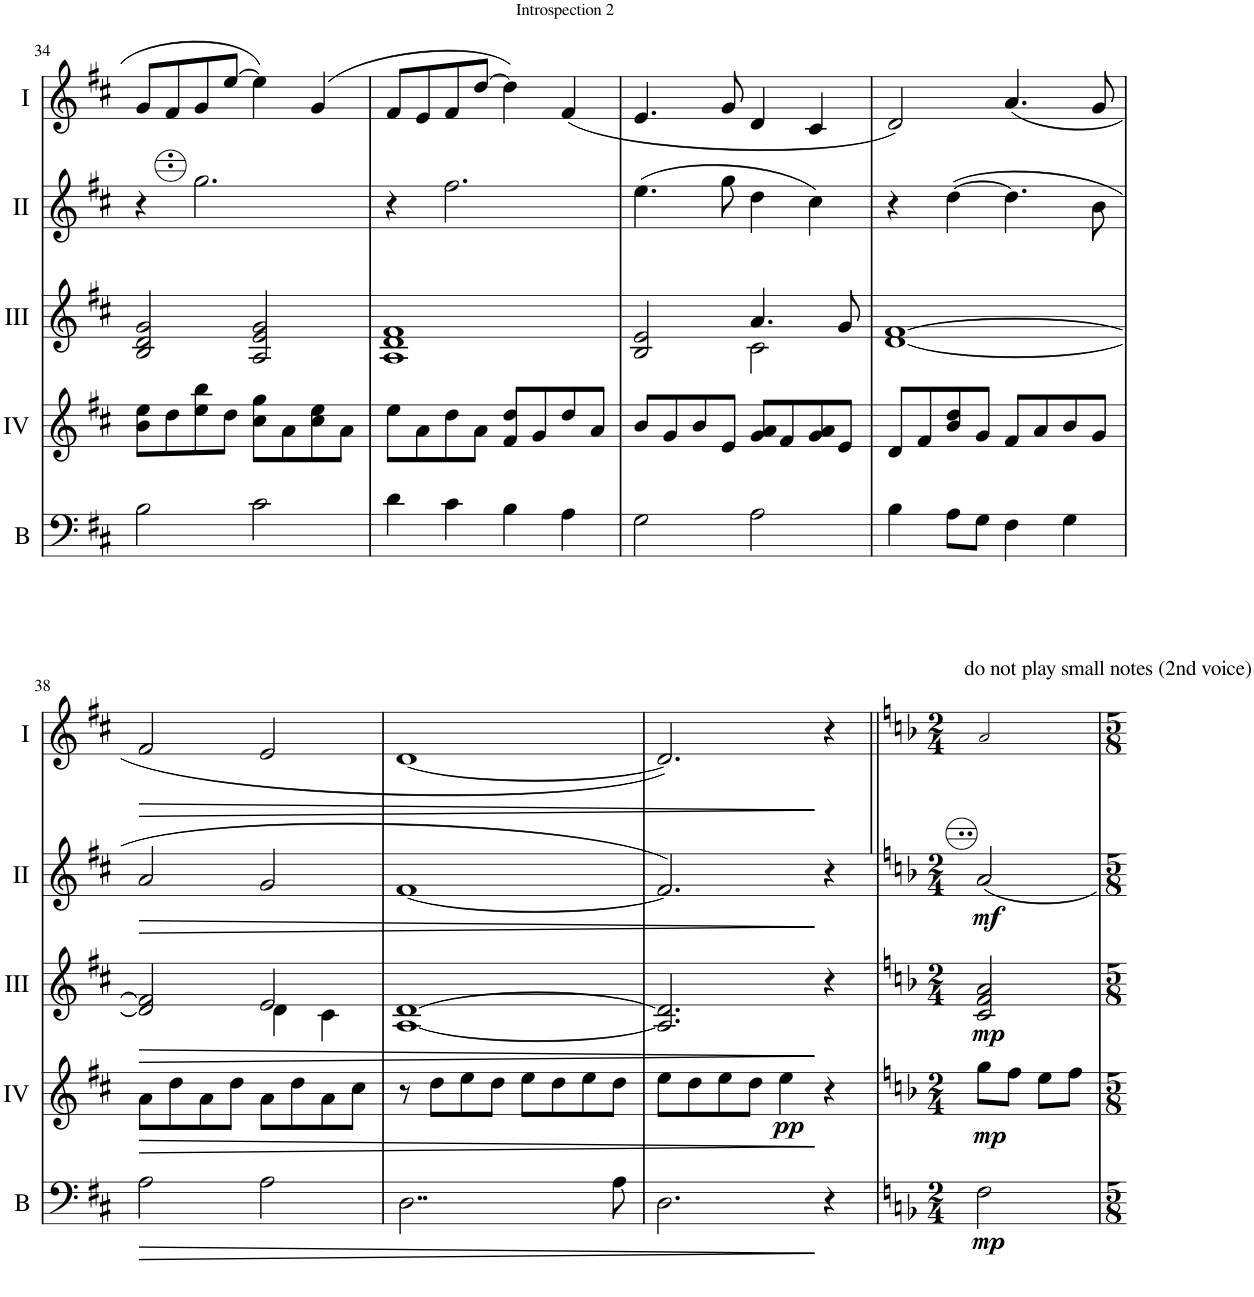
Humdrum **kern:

**kern	**dynam	**kern	**dynam	**kern	**dynam	**kern	**dynam	**kern	**dynam
*part5	*part5	*part4	*part4	*part3	*part3	*part2	*part2	*part1	*part1
*staff5	*staff5	*staff4	*staff4	*staff3	*staff3	*staff2	*staff2	*staff1	*staff1
*I"Bass	*	*I"Acc. 4	*	*I"Acc. 3	*	*I"Acc. 2	*	*I"Acc. 1	*
*I'B	*	*	*	*	*	*	*	*	*
!!LO:PB:g=z
*clefF4	*	*clefG2	*	*clefG2	*	*clefG2	*	*clefG2	*
*Trd7c12	*	*Trd7c12	*	*	*	*	*	*	*
*k[f#c#]	*	*k[f#c#]	*	*k[f#c#]	*	*k[f#c#]	*	*k[f#c#]	*
*M4/4	*	*M4/4	*	*M4/4	*	*M4/4	*	*M4/4	*
*met(c)	*	*met(c)	*	*met(c)	*	*met(c)	*	*met(c)	*
=34	=34	=34	=34	=34	=34	=34	=34	=34	=34
2B\	.	8b\ 8ee\L	.	2B/ 2d/ 2g/	.	4r	.	8g/L	.
.	.	8dd\	.	.	.	.	.	8f#/	.
.	.	8ee\ 8bb\	.	.	.	2.gg\	.	8g/	.
.	.	8dd\J	.	.	.	.	.	[8ee/J	.
2c#\	.	8cc#\ 8gg\L	.	2A/ 2e/ 2g/	.	.	.	4ee\]	.
.	.	8a\	.	.	.	.	.	.	.
.	.	8cc#\ 8ee\	.	.	.	.	.	(4g/	.
.	.	8a\J	.	.	.	.	.	.	.
=35	=35	=35	=35	=35	=35	=35	=35	=35	=35
4d\	.	8ee\L	.	1A 1d 1f#	.	4r	.	8f#/L	.
.	.	8a\	.	.	.	.	.	8e/	.
4c#\	.	8dd\	.	.	.	2.ff#\	.	8f#/	.
.	.	8a\J	.	.	.	.	.	[8dd/J	.
4B\	.	8f#/ 8dd/L	.	.	.	.	.	4dd\])	.
.	.	8g/	.	.	.	.	.	.	.
4A\	.	8dd/	.	.	.	.	.	(4f#/	.
.	.	8a/J	.	.	.	.	.	.	.
=36	=36	=36	=36	=36	=36	=36	=36	=36	=36
*	*	*	*	*^	*	*	*	*	*
2G\	.	8b/L	.	2B/ 2e/	2ryy	.	(4.ee\	.	4.e/	.
.	.	8g/	.	.	.	.	.	.	.	.
.	.	8b/	.	.	.	.	.	.	.	.
.	.	8e/J	.	.	.	.	8gg\	.	8g/	.
2A\	.	8g/ 8a/L	.	4.a/	2c#\	.	4dd\	.	4d/	.
.	.	8f#/	.	.	.	.	.	.	.	.
.	.	8g/ 8a/	.	.	.	.	4cc#\)	.	4c#/	.
.	.	8e/J	.	8g/	.	.	.	.	.	.
*	*	*	*	*v	*v	*	*	*	*	*
=37	=37	=37	=37	=37	=37	=37	=37	=37	=37
4B\	.	8d/L	.	[1d [1f#	.	4r	.	2d/)	.
.	.	8f#/	.	.	.	.	.	.	.
8A\L	.	8b/ 8dd/	.	.	.	([4dd\	.	.	.
8G\J	.	8g/J	.	.	.	.	.	.	.
4F#\	.	8f#/L	.	.	.	4.dd\]	.	(4.a/	.
.	.	8a/	.	.	.	.	.	.	.
4G\	.	8b/	.	.	.	.	.	.	.
.	.	8g/J	.	.	.	8b\	.	8g/	.
!!LO:LB:g=z
=38	=38	=38	=38	=38	=38	=38	=38	=38	=38
!	!LO:HP:b	!	!LO:HP:b	!	!LO:HP:b	!	!LO:HP:b	!	!LO:HP:b
*	*	*	*	*^	*	*	*	*	*
2A\	>	8a\L	>	2d/] 2f#/]	2ryy	>	2a/	>	2f#/	>
.	.	8dd\	.	.	.	.	.	.	.	.
.	.	8a\	.	.	.	.	.	.	.	.
.	.	8dd\J	.	.	.	.	.	.	.	.
2A\	.	8a\L	.	2e/	4d\	.	2g/	.	2e/	.
.	.	8dd\	.	.	.	.	.	.	.	.
.	.	8a\	.	.	4c#\	.	.	.	.	.
.	.	8cc#\J	.	.	.	.	.	.	.	.
*	*	*	*	*v	*v	*	*	*	*	*
=39	=39	=39	=39	=39	=39	=39	=39	=39	=39
2..D\	.	8r	.	[1A [1d	.	[1f#	.	[1d	.
.	.	8dd\L	.	.	.	.	.	.	.
.	.	8ee\	.	.	.	.	.	.	.
.	.	8dd\J	.	.	.	.	.	.	.
.	.	8ee\L	.	.	.	.	.	.	.
.	.	8dd\	.	.	.	.	.	.	.
.	.	8ee\	.	.	.	.	.	.	.
8A\	.	8dd\J	.	.	.	.	.	.	.
=40	=40	=40	=40	=40	=40	=40	=40	=40	=40
2.D\	.	8ee\L	.	2.A/] 2.d/]	.	2.f#/])	.	2.d/])	.
.	.	8dd\	.	.	.	.	.	.	.
.	.	8ee\	.	.	.	.	.	.	.
.	.	8dd\J	.	.	.	.	.	.	.
!	!	!	!LO:DY:b	!	!	!	!	!	!
.	.	4ee\	pp	.	.	.	.	.	.
4r	]	4r	]	4r	]	4r	]	4r	]
=41||	=41||	=41||	=41||	=41||	=41||	=41||	=41||	=41||	=41||
*k[b-]	*	*k[b-]	*	*k[b-]	*	*k[b-]	*	*k[b-]	*
*M2/4	*	*M2/4	*	*M2/4	*	*M2/4	*	*M2/4	*
!	!	!	!	!	!	!	!	!LO:TX:a:t=do not play small notes (2nd voice)	!
!	!LO:DY:b	!	!LO:DY:b	!	!LO:DY:b	!	!LO:DY:b	!	!
2F\	mp	8gg\L	mp	2c/ 2f/ 2a/	mp	2a/	mf	2a/	.
.	.	8ff\J	.	.	.	.	.	.	.
.	.	8ee\L	.	.	.	.	.	.	.
.	.	8ff\J	.	.	.	.	.	.	.
=	=	=	=	=	=	=	=	=	=
*-	*-	*-	*-	*-	*-	*-	*-	*-	*-
